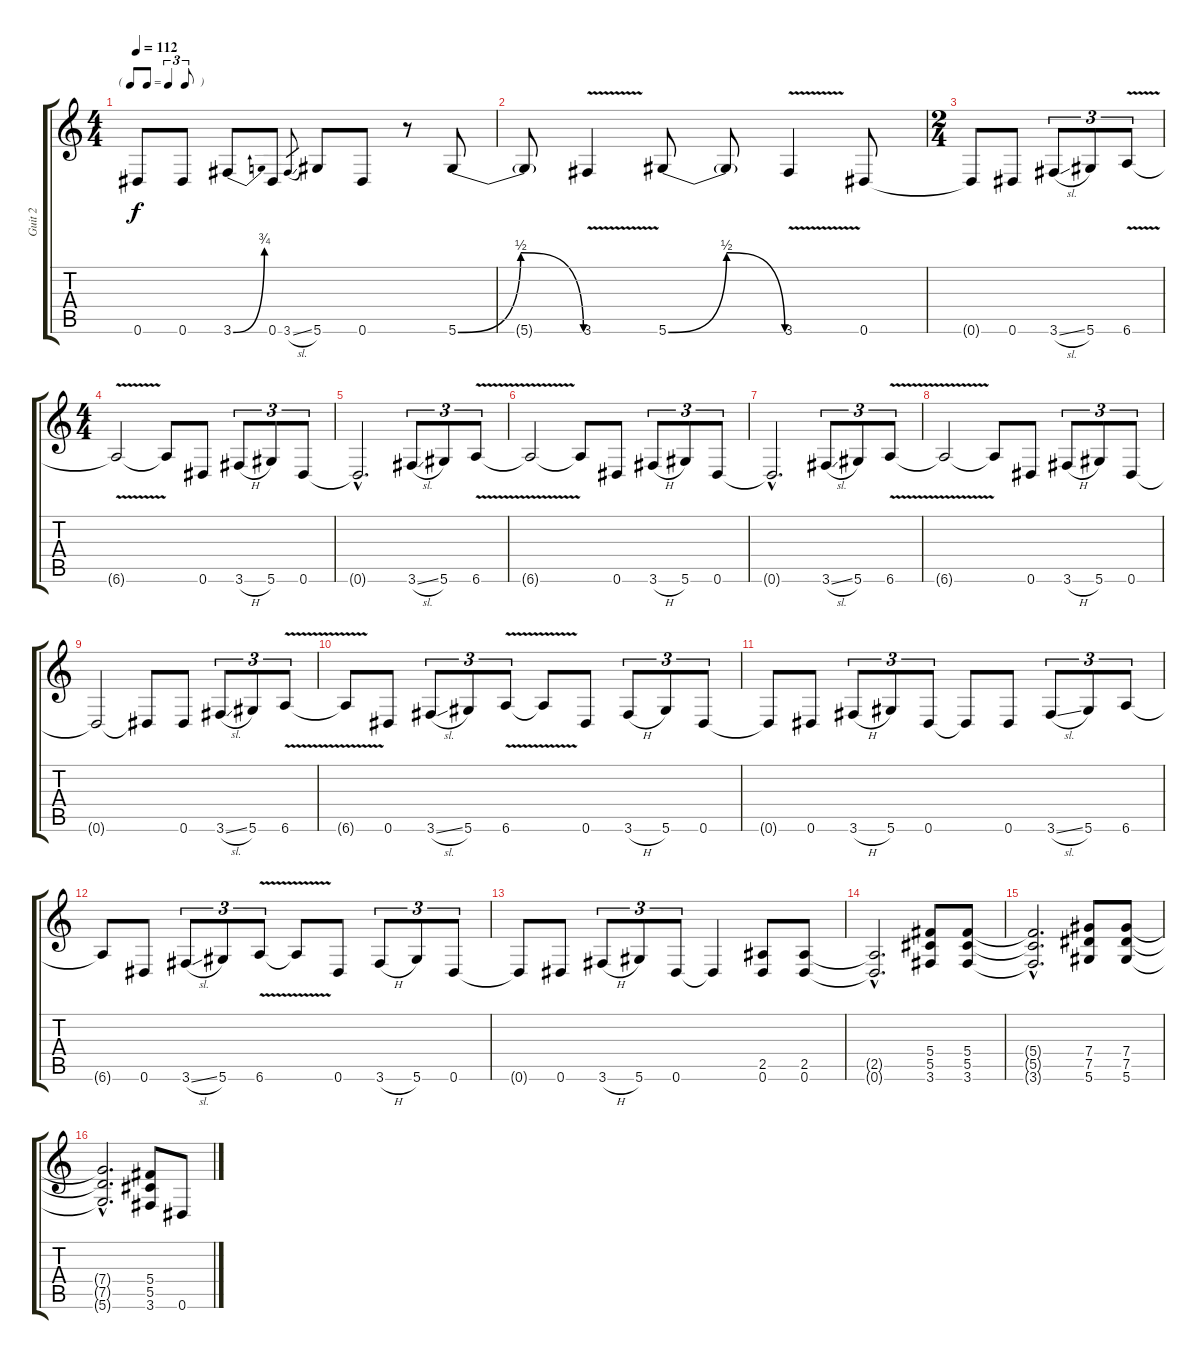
\track ("Guit 2" "Guit 2") {instrument distortionguitar}
\staff {score tabs}
\tuning (Eb4 Bb3 Gb3 Db3 Ab2 Eb2) {hide}
\ts (4 4)
\tf triplet8th
\tempo 112
\clef g2
\ks c
0.6{t}.8{dy f} 0.6.8 3.6{be (bend 0 0 60 3)}.8 0.6.8 3.6{sl}.8{gr} 5.6.8 0.6.8 r.8 5.6{be (bendrelease 0 0 15 2 15 2 60 0)}.8 |
5.6{t}.8 3.6{v}.4 5.6{be (bendrelease 0 0 15 2 15 2 60 0)}.8 5.6{t}.8 3.6{v}.4 0.6.8 |
\ts (2 4)
0.6{t}.8 0.6.8 3.6{sl}.8{tu (3 2)} 5.6.8{tu (3 2)} 6.6{v}.8{tu (3 2)} |
\ts (4 4)
6.6{t}.2 6.6{t}.8 0.6.8 3.6{h}.8{tu (3 2)} 5.6.8{tu (3 2)} 0.6.8{tu (3 2)} |
0.6{hac t}.2{d} 3.6{sl}.8{tu (3 2)} 5.6.8{tu (3 2)} 6.6{v}.8{tu (3 2)} |
6.6{t}.2 6.6{t}.8 0.6.8 3.6{h}.8{tu (3 2)} 5.6.8{tu (3 2)} 0.6.8{tu (3 2)} |
0.6{hac t}.2{d} 3.6{sl}.8{tu (3 2)} 5.6.8{tu (3 2)} 6.6{v}.8{tu (3 2)} |
6.6{t}.2 6.6{t}.8 0.6.8 3.6{h}.8{tu (3 2)} 5.6.8{tu (3 2)} 0.6.8{tu (3 2)} |
0.6{t}.2 0.6{t}.8 0.6.8 3.6{sl}.8{tu (3 2)} 5.6.8{tu (3 2)} 6.6{v}.8{tu (3 2)} |
6.6{t}.8 0.6.8 3.6{sl}.8{tu (3 2)} 5.6.8{tu (3 2)} 6.6{v}.8{tu (3 2)} 6.6{t}.8 0.6.8 3.6{h}.8{tu (3 2)} 5.6.8{tu (3 2)} 0.6.8{tu (3 2)} |
0.6{t}.8 0.6.8 3.6{h}.8{tu (3 2)} 5.6.8{tu (3 2)} 0.6.8{tu (3 2)} 0.6{t}.8 0.6.8 3.6{sl}.8{tu (3 2)} 5.6.8{tu (3 2)} 6.6.8{tu (3 2)} |
6.6{t}.8 0.6.8 3.6{sl}.8{tu (3 2)} 5.6.8{tu (3 2)} 6.6{v}.8{tu (3 2)} 6.6{t}.8 0.6.8 3.6{h}.8{tu (3 2)} 5.6.8{tu (3 2)} 0.6.8{tu (3 2)} |
0.6{t}.8 0.6.8 3.6{h}.8{tu (3 2)} 5.6.8{tu (3 2)} 0.6.8{tu (3 2)} 0.6{t}.4 (2.5 0.6).8 (2.5 0.6).8 |
(2.5{hac t} 0.6{hac t}).2{d} (5.4 5.5 3.6).8 (5.4 5.5 3.6).8 |
(5.4{hac t} 5.5{hac t} 3.6{hac t}).2{d} (7.4 7.5 5.6).8 (7.4 7.5 5.6).8 |
(7.4{hac t} 7.5{hac t} 5.6{hac t}).2{d} (5.4 5.5 3.6).8 0.6.8
